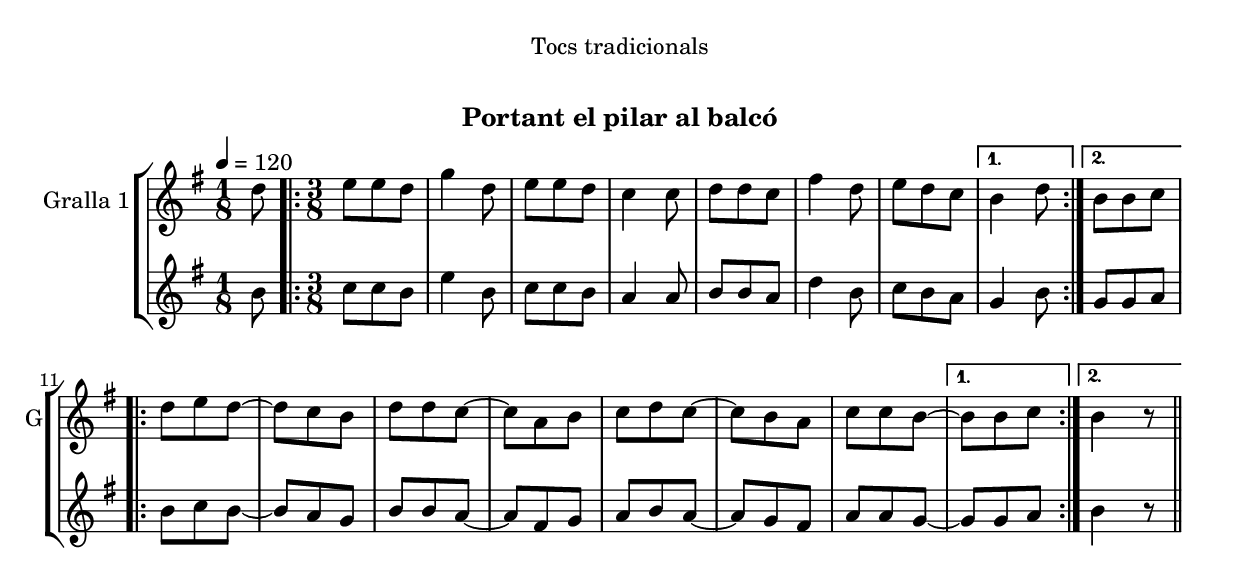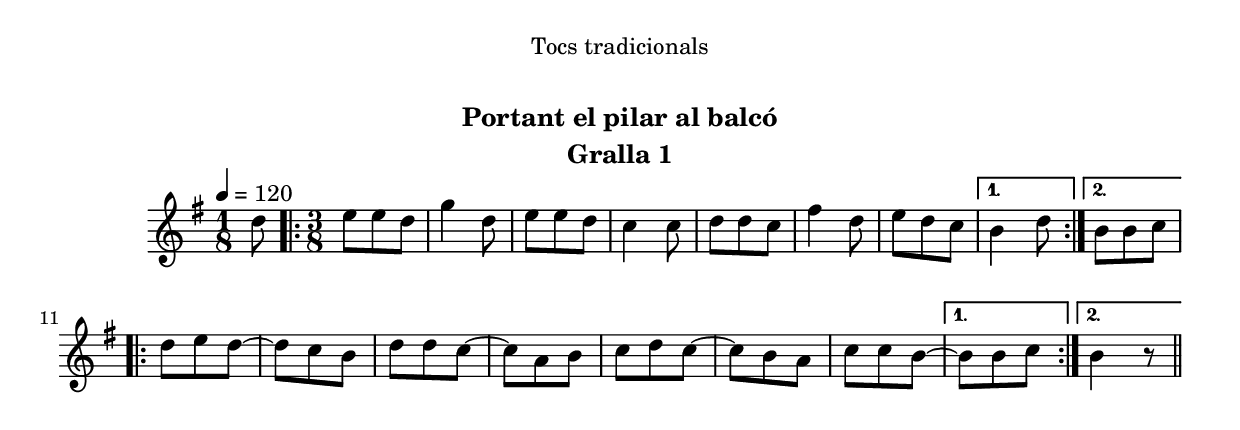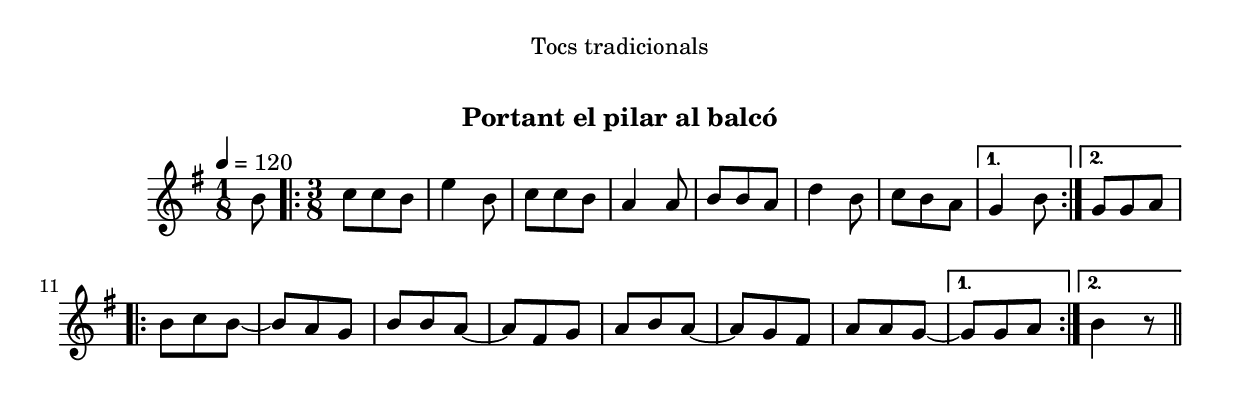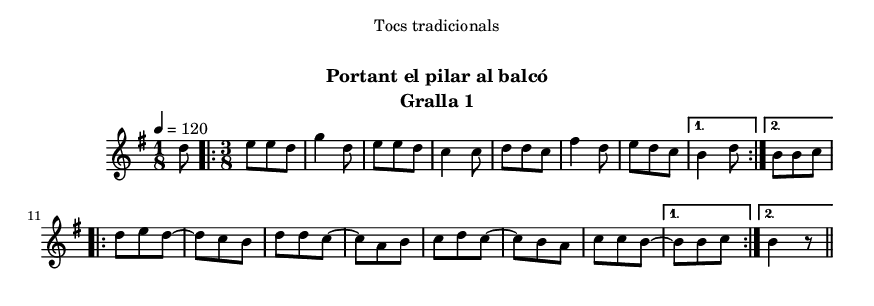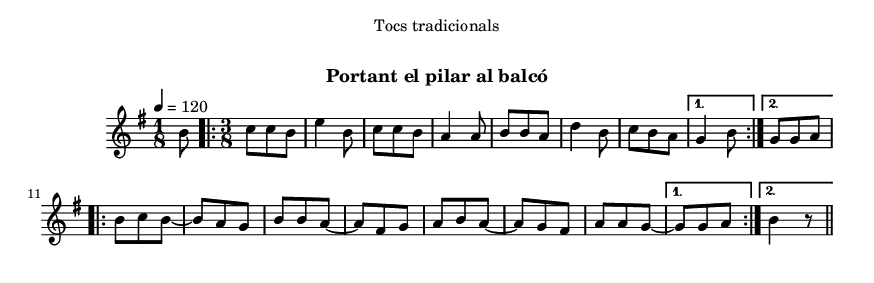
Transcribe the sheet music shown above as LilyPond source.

\version "2.16.0"

\header {
  dedication="Tocs tradicionals"
  title="  "
  subtitle="Portant el pilar al balcó"
  subsubtitle=""
  poet=""
  meter=""
  piece=""
  composer=""
  arranger=""
  opus=""
  instrument=""
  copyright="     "
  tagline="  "
}

liniaroAa =
\relative d''
{
  \tempo 4=120
  \clef treble
  \key g \major
  \time 1/8
  d8  |
  \time 3/8   \repeat volta 2 { e8 e d  |
  g4 d8  |
  e8 e d  |
  %05
  c4 c8  |
  d8 d c  |
  fis4 d8  |
  e8 d c }
  \alternative { { b4 d8 }
  %10
  { b8 b c } }
  \repeat volta 2 { d8 e d ~  |
  d8 c b  |
  d8 d c ~  |
  c8 a b  |
  %15
  c8 d c ~  |
  c8 b a  |
  c8 c b ~ }
  \alternative { { b8 b c }
  { b4  r8 } } \bar "||" % kompletite
}

liniaroAb =
\relative b'
{
  \tempo 4=120
  \clef treble
  \key g \major
  \time 1/8
  b8  |
  \time 3/8   \repeat volta 2 { c8 c b  |
  e4 b8  |
  c8 c b  |
  %05
  a4 a8  |
  b8 b a  |
  d4 b8  |
  c8 b a }
  \alternative { { g4 b8 }
  %10
  { g8 g a } }
  \repeat volta 2 { b8 c b ~  |
  b8 a g  |
  b8 b a ~  |
  a8 fis g  |
  %15
  a8 b a ~  |
  a8 g fis  |
  a8 a g ~ }
  \alternative { { g8 g a }
  { b4  r8 } } \bar "||" % kompletite
}

\book {

\paper {
  print-page-number = false
}

\bookpart {
  \score {
    \new StaffGroup {
      \override Score.RehearsalMark #'self-alignment-X = #LEFT
      <<
        \new Staff \with {instrumentName = #"Gralla 1" shortInstrumentName = #"G"} \liniaroAa
        \new Staff \with {instrumentName = #"" shortInstrumentName = #" "} \liniaroAb
      >>
    }
    \layout {}
  }\score { \unfoldRepeats
    \new StaffGroup {
      \override Score.RehearsalMark #'self-alignment-X = #LEFT
      <<
        \new Staff \with {instrumentName = #"Gralla 1" shortInstrumentName = #"G"} \liniaroAa
        \new Staff \with {instrumentName = #"" shortInstrumentName = #" "} \liniaroAb
      >>
    }
    \midi {}
  }
}

\bookpart {
  \header {instrument="Gralla 1"}
  \score {
    \new StaffGroup {
      \override Score.RehearsalMark #'self-alignment-X = #LEFT
      <<
        \new Staff \liniaroAa
      >>
    }
    \layout {}
  }\score { \unfoldRepeats
    \new StaffGroup {
      \override Score.RehearsalMark #'self-alignment-X = #LEFT
      <<
        \new Staff \liniaroAa
      >>
    }
    \midi {}
  }
}

\bookpart {
  \header {instrument=""}
  \score {
    \new StaffGroup {
      \override Score.RehearsalMark #'self-alignment-X = #LEFT
      <<
        \new Staff \liniaroAb
      >>
    }
    \layout {}
  }\score { \unfoldRepeats
    \new StaffGroup {
      \override Score.RehearsalMark #'self-alignment-X = #LEFT
      <<
        \new Staff \liniaroAb
      >>
    }
    \midi {}
  }
}

}

\book {

\paper {
  print-page-number = false
  #(set-paper-size "a6landscape")
  #(layout-set-staff-size 14)
}

\bookpart {
  \header {instrument="Gralla 1"}
  \score {
    \new StaffGroup {
      \override Score.RehearsalMark #'self-alignment-X = #LEFT
      <<
        \new Staff \liniaroAa
      >>
    }
    \layout {}
  }
}

\bookpart {
  \header {instrument=""}
  \score {
    \new StaffGroup {
      \override Score.RehearsalMark #'self-alignment-X = #LEFT
      <<
        \new Staff \liniaroAb
      >>
    }
    \layout {}
  }
}

}

